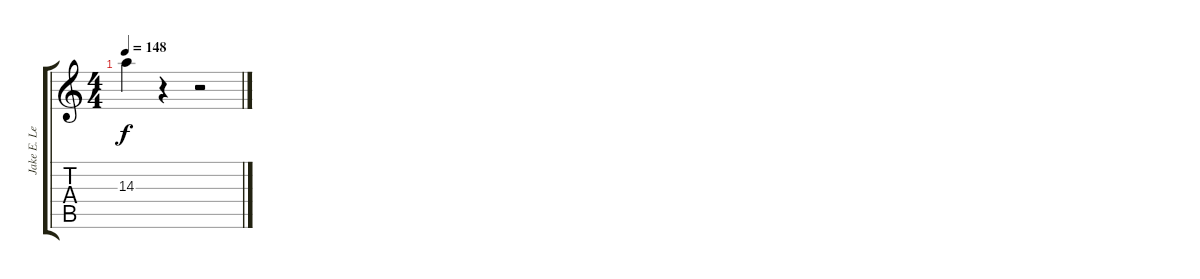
\track ("Jake E. Lee" "Jake E. Le") {instrument overdrivenguitar}
\staff {score tabs}
\tuning (E4 B3 G3 D3 A2 E2) {hide}
\ts (4 4)
\tempo 148
\clef g2
\ks c
14.3.4{dy f} r.4 r.2
